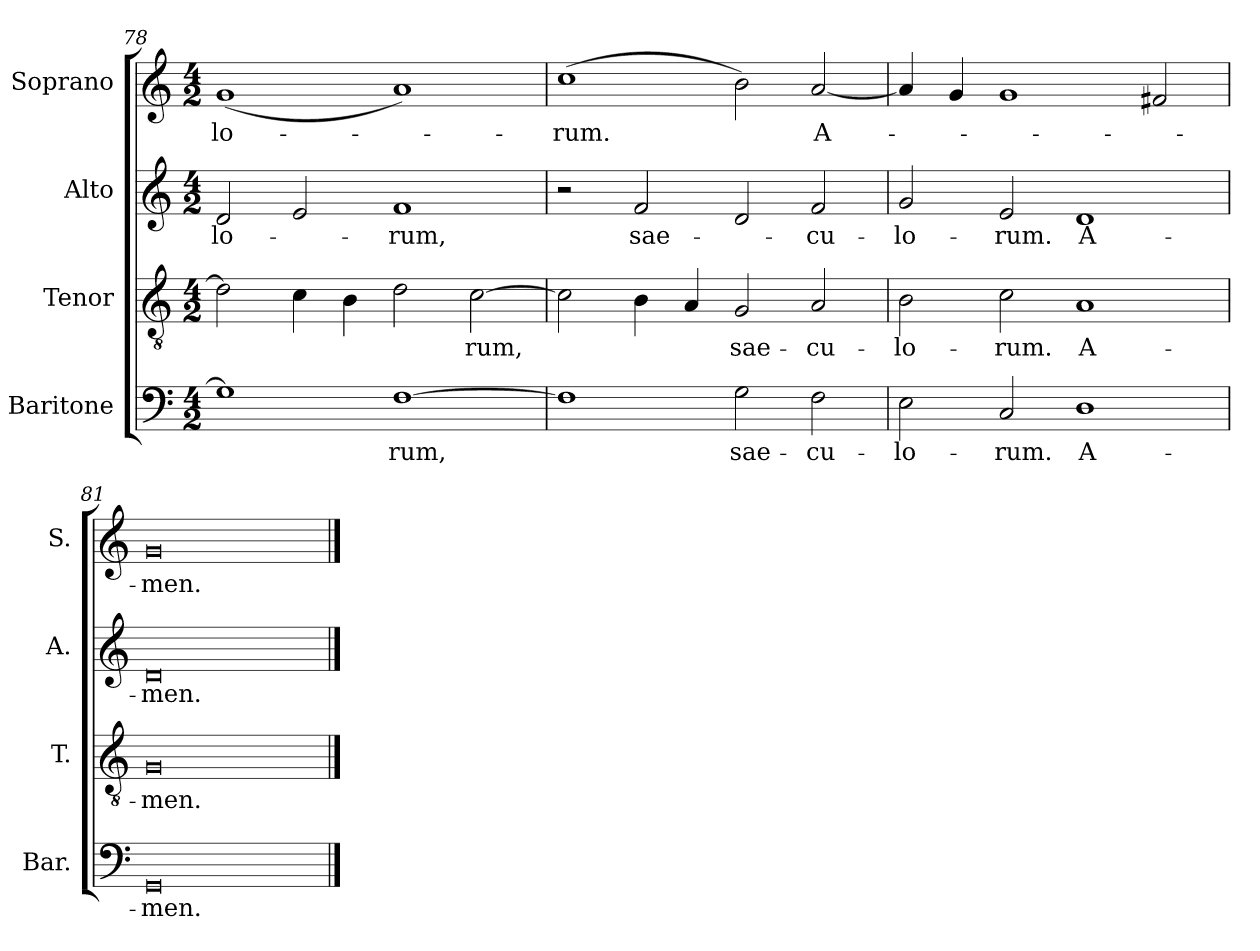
**kern	**text	**kern	**text	**kern	**text	**kern	**text
*part4	*part4	*part3	*part3	*part2	*part2	*part1	*part1
*staff4	*staff4	*staff3	*staff3	*staff2	*staff2	*staff1	*staff1
*I"Baritone	*	*I"Tenor	*	*I"Alto	*	*I"Soprano	*
*I'Bar.	*	*I'T.	*	*I'A.	*	*I'S.	*
*clefF4	*	*clefGv2	*	*clefG2	*	*clefG2	*
*	*	*ITrd7c12	*	*	*	*	*
*k[]	*	*k[]	*	*k[]	*	*k[]	*
*C:	*	*C:	*	*C:	*	*C:	*
*M4/2	*	*M4/2	*	*M4/2	*	*M4/2	*
=78	=78	=78	=78	=78	=78	=78	=78
!	!	!	!	!	!LO:LY:b:color=#000000	!	!
!	!	!	!	!	!	!	!LO:LY:b:color=#000000
1Gi]	.	2Di\]	.	2di/	-lo-	(1gi	-lo-
.	.	4Ci\	.	2ei/	.	.	.
.	.	4BBi\	.	.	.	.	.
!	!LO:LY:b:color=#000000	!	!	!	!	!	!
!	!	!	!	!	!LO:LY:b:color=#000000	!	!
[1Fi	-rum,	2Di\	.	1fi	-rum,	1ai)	.
!	!	!	!LO:LY:b:color=#000000	!	!	!	!
.	.	[2Ci\	-rum,	.	.	.	.
=79	=79	=79	=79	=79	=79	=79	=79
!	!	!	!	!	!	!	!LO:LY:b:color=#000000
1Fi]	.	2Ci\]	.	2r	.	(1cci	-rum.
!	!	!	!	!	!LO:LY:b:color=#000000	!	!
.	.	4BBi\	.	2fi/	sae-	.	.
.	.	4AAi/	.	.	.	.	.
!	!LO:LY:b:color=#000000	!	!	!	!	!	!
!	!	!	!LO:LY:b:color=#000000	!	!	!	!
2Gi\	sae-	2GGi/	sae-	2di/	.	2bi\)	.
!	!LO:LY:b:color=#000000	!	!	!	!	!	!
!	!	!	!LO:LY:b:color=#000000	!	!	!	!
!	!	!	!	!	!LO:LY:b:color=#000000	!	!
!	!	!	!	!	!	!	!LO:LY:b:color=#000000
2Fi\	-cu-	2AAi/	-cu-	2fi/	-cu-	[2ai/	A-
=80	=80	=80	=80	=80	=80	=80	=80
!	!LO:LY:b:color=#000000	!	!	!	!	!	!
!	!	!	!LO:LY:b:color=#000000	!	!	!	!
!	!	!	!	!	!LO:LY:b:color=#000000	!	!
2Ei\	-lo-	2BBi\	-lo-	2gi/	-lo-	4ai/]	.
.	.	.	.	.	.	4gi/	.
!	!LO:LY:b:color=#000000	!	!	!	!	!	!
!	!	!	!LO:LY:b:color=#000000	!	!	!	!
!	!	!	!	!	!LO:LY:b:color=#000000	!	!
2Ci/	-rum.	2Ci\	-rum.	2ei/	-rum.	1gi	.
!	!LO:LY:b:color=#000000	!	!	!	!	!	!
!	!	!	!LO:LY:b:color=#000000	!	!	!	!
!	!	!	!	!	!LO:LY:b:color=#000000	!	!
1Di	A-	1AAi	A-	1di	A-	.	.
.	.	.	.	.	.	2f#Xi/	.
=81	=81	=81	=81	=81	=81	=81	=81
!	!LO:LY:b:color=#000000	!	!	!	!	!	!
!	!	!	!LO:LY:b:color=#000000	!	!	!	!
!	!	!	!	!	!LO:LY:b:color=#000000	!	!
!	!	!	!	!	!	!	!LO:LY:b:color=#000000
0GGi	-men.	0GGi	-men.	0di	-men.	0gi	-men.
==	==	==	==	==	==	==	==
*-	*-	*-	*-	*-	*-	*-	*-
